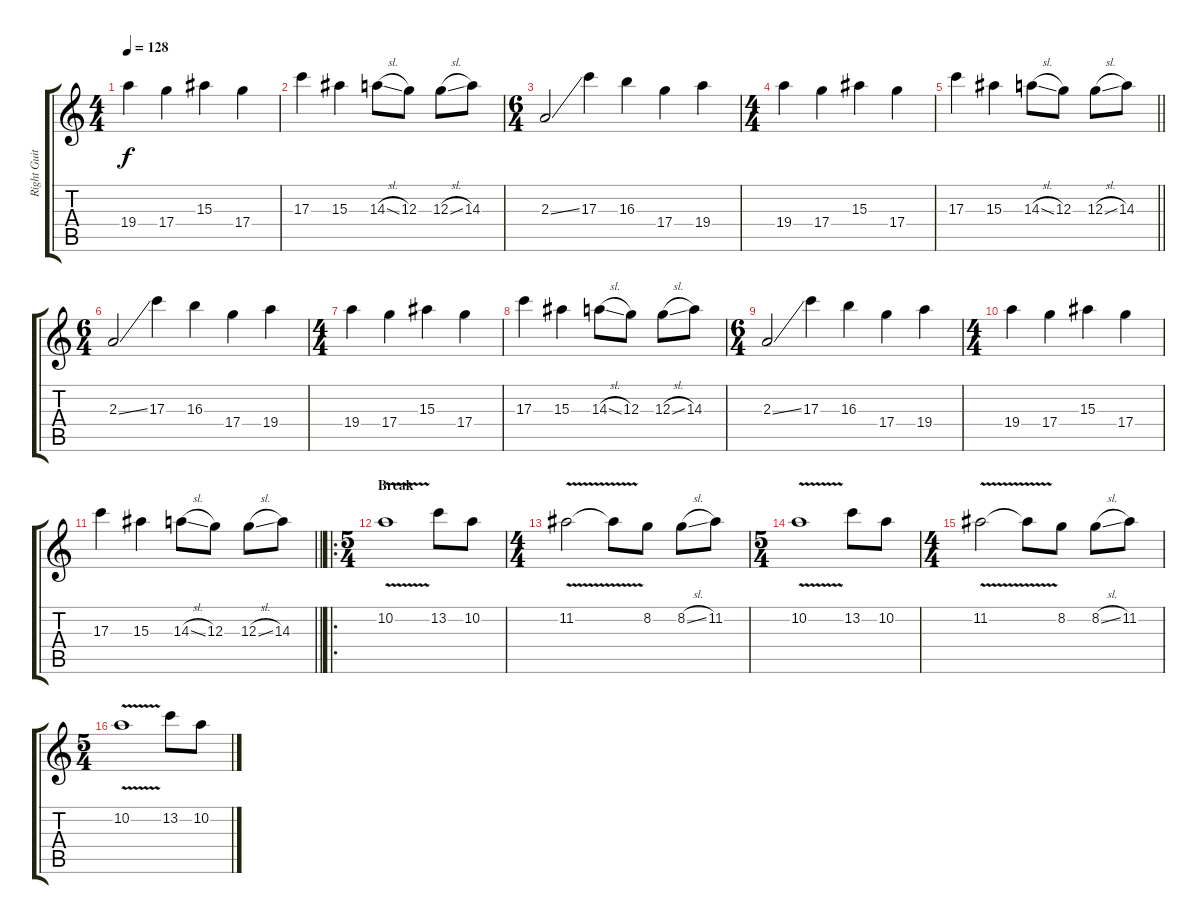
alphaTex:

\track ("Right Guitar" "Right Guit") {instrument electricguitarjazz}
\staff {score tabs}
\tuning (E4 B3 G3 D3 A2 E2) {hide}
\ts (4 4)
\tempo 128
\clef g2
\ks c
19.4.4{dy f} 17.4.4 15.3.4 17.4.4 |
17.3.4 15.3.4 14.3{sl}.8 12.3.8 12.3{sl}.8 14.3.8 |
\ts (6 4)
2.3{ss}.2 17.3.4 16.3.4 17.4.4 19.4.4 |
\ts (4 4)
19.4.4 17.4.4 15.3.4 17.4.4 |
\barLineRight lightlight
17.3.4 15.3.4 14.3{sl}.8 12.3.8 12.3{sl}.8 14.3.8 |
\ts (6 4)
2.3{ss}.2 17.3.4 16.3.4 17.4.4 19.4.4 |
\ts (4 4)
19.4.4 17.4.4 15.3.4 17.4.4 |
17.3.4 15.3.4 14.3{sl}.8 12.3.8 12.3{sl}.8 14.3.8 |
\ts (6 4)
2.3{ss}.2 17.3.4 16.3.4 17.4.4 19.4.4 |
\ts (4 4)
19.4.4 17.4.4 15.3.4 17.4.4 |
\barLineRight lightlight
17.3.4 15.3.4 14.3{sl}.8 12.3.8 12.3{sl}.8 14.3.8 |
\ro
\ts (5 4)
\section ("" "Break")
10.2{v}.1 13.2.8 10.2.8 |
\ts (4 4)
11.2{v}.2 11.2{t}.8 8.2.8 8.2{sl}.8 11.2.8 |
\ts (5 4)
10.2{v}.1 13.2.8 10.2.8 |
\ts (4 4)
11.2{v}.2 11.2{t}.8 8.2.8 8.2{sl}.8 11.2.8 |
\ts (5 4)
10.2{v}.1 13.2.8 10.2.8
